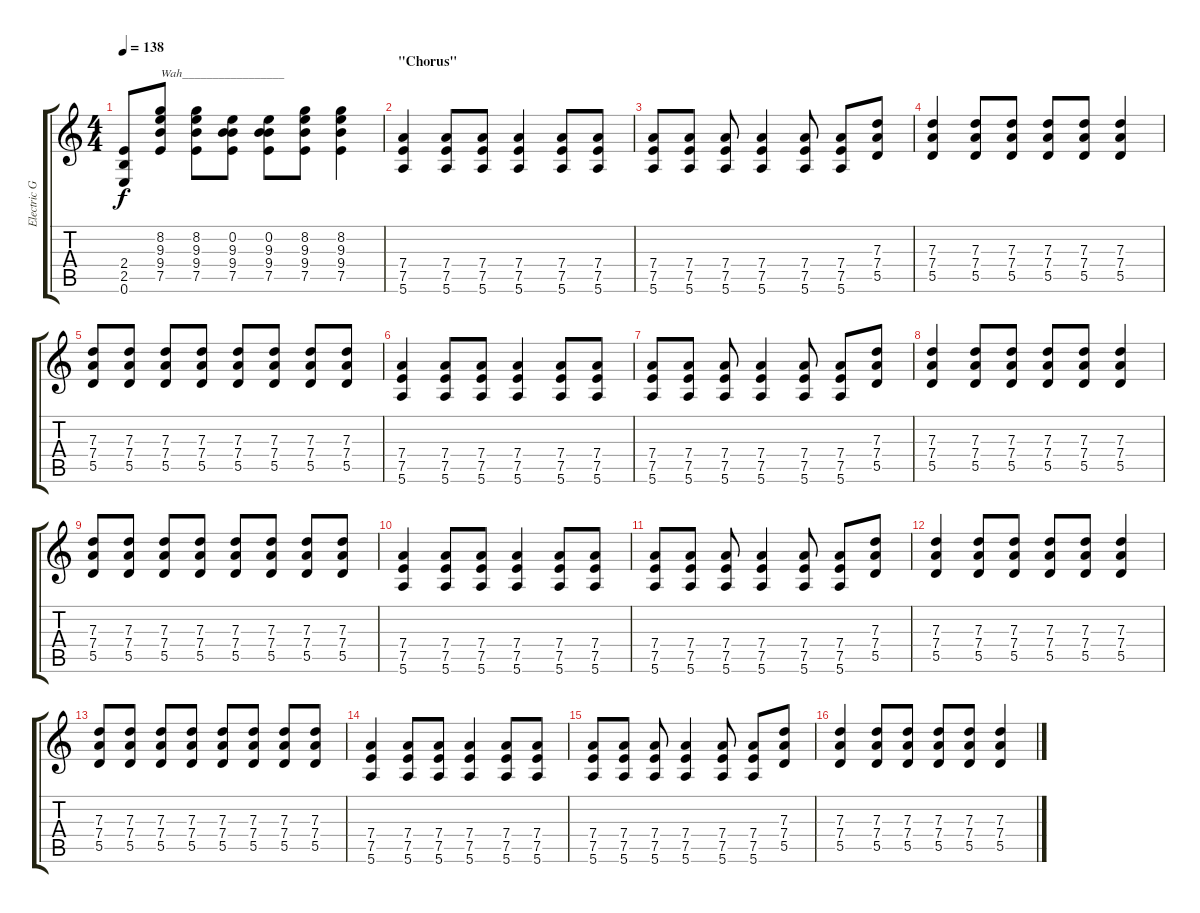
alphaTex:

\track ("Electric Guitar" "Electric G") {instrument distortionguitar}
\staff {score tabs}
\tuning (E4 B3 G3 D3 A2 E2) {hide}
\ts (4 4)
\tempo 138
\clef g2
\ks c
(2.4{t} 2.5{t} 0.6{t}).8{dy f} (8.2 9.3 9.4 7.5).8{txt "Wah_________________"} (8.2 9.3 9.4 7.5).8 (0.2 9.3 9.4 7.5).8 (0.2 9.3 9.4 7.5).8 (8.2 9.3 9.4 7.5).8 (8.2 9.3 9.4 7.5).4 |
\section ("" "\"Chorus\"")
(7.4 7.5 5.6).4{volume 11} (7.4 7.5 5.6).8 (7.4 7.5 5.6).8 (7.4 7.5 5.6).4 (7.4 7.5 5.6).8 (7.4 7.5 5.6).8 |
(7.4 7.5 5.6).8 (7.4 7.5 5.6).8 (7.4 7.5 5.6).8 (7.4 7.5 5.6).4 (7.4 7.5 5.6).8 (7.4 7.5 5.6).8 (7.3 7.4 5.5).8 |
(7.3 7.4 5.5).4 (7.3 7.4 5.5).8 (7.3 7.4 5.5).8 (7.3 7.4 5.5).8 (7.3 7.4 5.5).8 (7.3 7.4 5.5).4 |
(7.3 7.4 5.5).8 (7.3 7.4 5.5).8 (7.3 7.4 5.5).8 (7.3 7.4 5.5).8 (7.3 7.4 5.5).8 (7.3 7.4 5.5).8 (7.3 7.4 5.5).8 (7.3 7.4 5.5).8 |
(7.4 7.5 5.6).4 (7.4 7.5 5.6).8 (7.4 7.5 5.6).8 (7.4 7.5 5.6).4 (7.4 7.5 5.6).8 (7.4 7.5 5.6).8 |
(7.4 7.5 5.6).8 (7.4 7.5 5.6).8 (7.4 7.5 5.6).8 (7.4 7.5 5.6).4 (7.4 7.5 5.6).8 (7.4 7.5 5.6).8 (7.3 7.4 5.5).8 |
(7.3 7.4 5.5).4 (7.3 7.4 5.5).8 (7.3 7.4 5.5).8 (7.3 7.4 5.5).8 (7.3 7.4 5.5).8 (7.3 7.4 5.5).4 |
(7.3 7.4 5.5).8 (7.3 7.4 5.5).8 (7.3 7.4 5.5).8 (7.3 7.4 5.5).8 (7.3 7.4 5.5).8 (7.3 7.4 5.5).8 (7.3 7.4 5.5).8 (7.3 7.4 5.5).8 |
(7.4 7.5 5.6).4 (7.4 7.5 5.6).8 (7.4 7.5 5.6).8 (7.4 7.5 5.6).4 (7.4 7.5 5.6).8 (7.4 7.5 5.6).8 |
(7.4 7.5 5.6).8 (7.4 7.5 5.6).8 (7.4 7.5 5.6).8 (7.4 7.5 5.6).4 (7.4 7.5 5.6).8 (7.4 7.5 5.6).8 (7.3 7.4 5.5).8 |
(7.3 7.4 5.5).4 (7.3 7.4 5.5).8 (7.3 7.4 5.5).8 (7.3 7.4 5.5).8 (7.3 7.4 5.5).8 (7.3 7.4 5.5).4 |
(7.3 7.4 5.5).8 (7.3 7.4 5.5).8 (7.3 7.4 5.5).8 (7.3 7.4 5.5).8 (7.3 7.4 5.5).8 (7.3 7.4 5.5).8 (7.3 7.4 5.5).8 (7.3 7.4 5.5).8 |
(7.4 7.5 5.6).4 (7.4 7.5 5.6).8 (7.4 7.5 5.6).8 (7.4 7.5 5.6).4 (7.4 7.5 5.6).8 (7.4 7.5 5.6).8 |
(7.4 7.5 5.6).8 (7.4 7.5 5.6).8 (7.4 7.5 5.6).8 (7.4 7.5 5.6).4 (7.4 7.5 5.6).8 (7.4 7.5 5.6).8 (7.3 7.4 5.5).8 |
(7.3 7.4 5.5).4 (7.3 7.4 5.5).8 (7.3 7.4 5.5).8 (7.3 7.4 5.5).8 (7.3 7.4 5.5).8 (7.3 7.4 5.5).4
